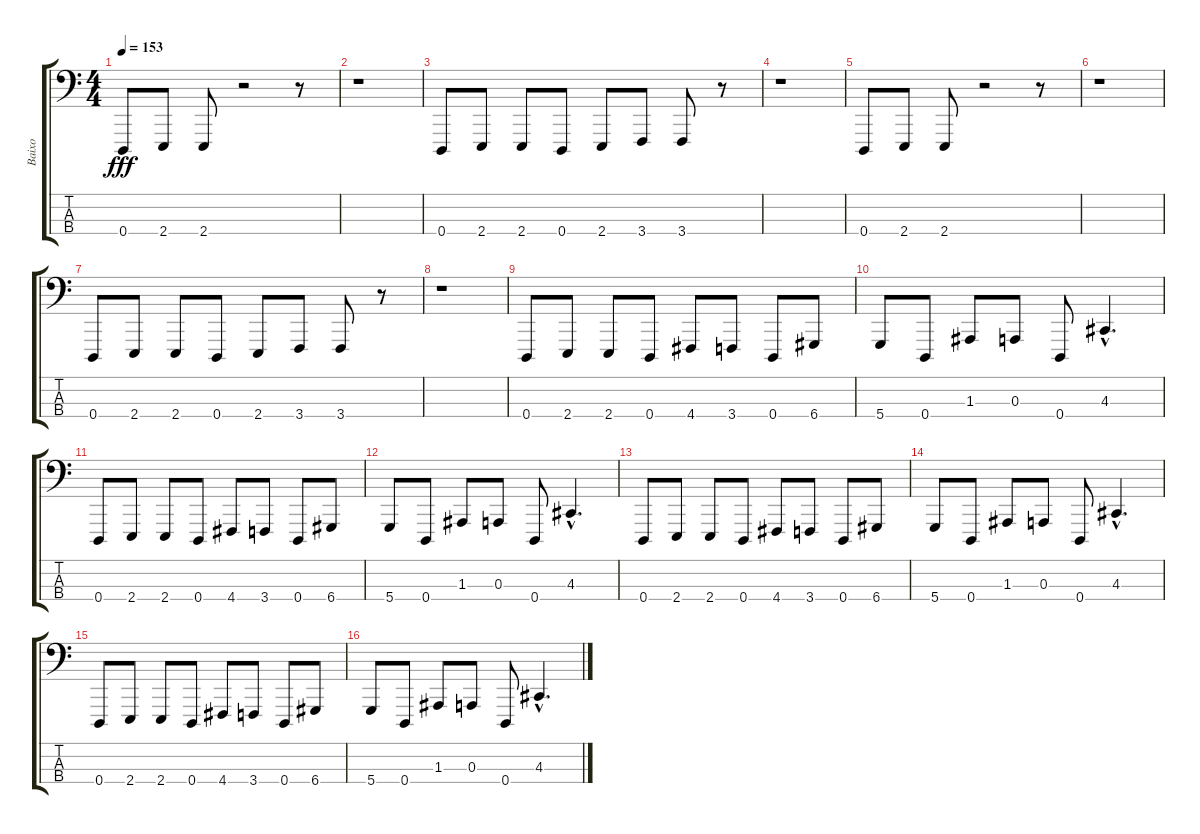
\track ("Baixo" "Baixo") {instrument lead2sawtooth}
\staff {score tabs}
\tuning (G2 D2 A1 D1) {hide}
\ts (4 4)
\tempo 153
\clef f4
\ks c
0.4.8{dy fff} 2.4.8 2.4.8 r.2 r.8 |
r.1 |
0.4.8 2.4.8 2.4.8 0.4.8 2.4.8 3.4.8 3.4.8 r.8 |
r.1 |
0.4.8 2.4.8 2.4.8 r.2 r.8 |
r.1 |
0.4.8 2.4.8 2.4.8 0.4.8 2.4.8 3.4.8 3.4.8 r.8 |
r.1 |
0.4.8 2.4.8 2.4.8 0.4.8 4.4.8 3.4.8 0.4.8 6.4.8 |
5.4.8 0.4.8 1.3.8 0.3.8 0.4.8 4.3{hac}.4{d} |
0.4.8 2.4.8 2.4.8 0.4.8 4.4.8 3.4.8 0.4.8 6.4.8 |
5.4.8 0.4.8 1.3.8 0.3.8 0.4.8 4.3{hac}.4{d} |
0.4.8 2.4.8 2.4.8 0.4.8 4.4.8 3.4.8 0.4.8 6.4.8 |
5.4.8 0.4.8 1.3.8 0.3.8 0.4.8 4.3{hac}.4{d} |
0.4.8 2.4.8 2.4.8 0.4.8 4.4.8 3.4.8 0.4.8 6.4.8 |
5.4.8 0.4.8 1.3.8 0.3.8 0.4.8 4.3{hac}.4{d}
